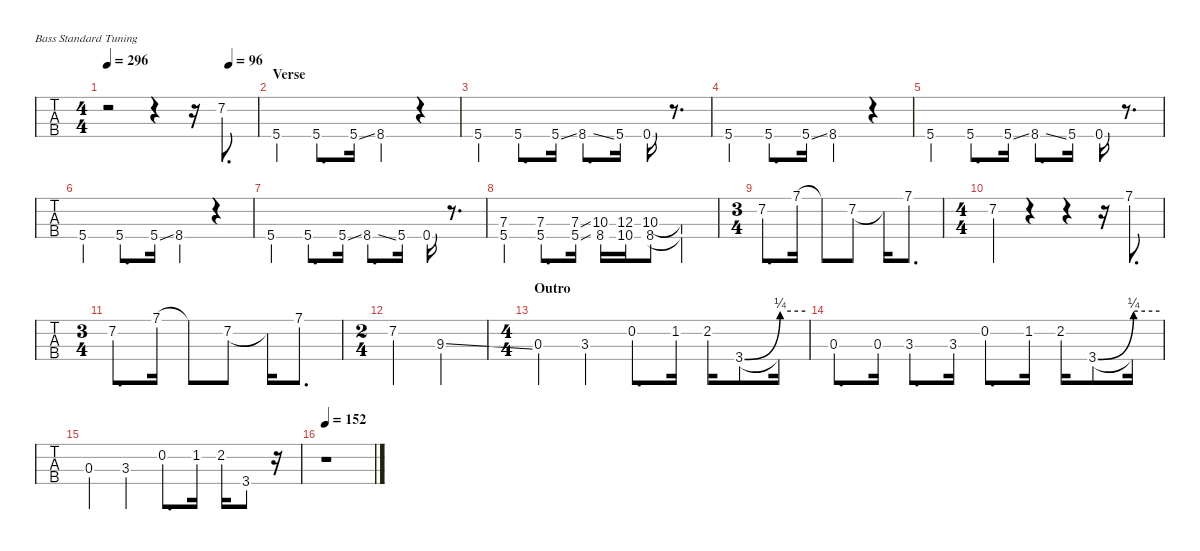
\hideDynamics
\bracketExtendMode nobrackets
\singleTrackTrackNamePolicy hidden
\multiTrackTrackNamePolicy hidden
\firstSystemTrackNameMode fullname
\firstSystemTrackNameOrientation horizontal
\otherSystemsTrackNameOrientation horizontal
\track ("Bass" "E-Bass") {instrument electricbassfinger}
\staff {tabs}
\tuning (G2 D2 A1 E1)
\ts (4 4)
\tempo 296
\tempo (96 0.8125)
\clef f4
\ks c
r.2{dy f} r.4 r.16 7.2.8{d} |
\section ("" "Verse")
5.4.4 5.4.8{d} 5.4{ss}.16 8.4.4 r.4 |
5.4.4 5.4.8{d} 5.4{ss}.16 8.4{ss}.8{d} 5.4.16 0.4.16 r.8{d} |
5.4.4 5.4.8{d} 5.4{ss}.16 8.4.4 r.4 |
5.4.4 5.4.8{d} 5.4{ss}.16 8.4{ss}.8{d} 5.4.16 0.4.16 r.8{d} |
5.4.4 5.4.8{d} 5.4{ss}.16 8.4.4 r.4 |
5.4.4 5.4.8{d} 5.4{ss}.16 8.4{ss}.8{d} 5.4.16 0.4.16 r.8{d} |
(7.3 5.4).4 (7.3 5.4).8{d} (7.3{ss} 5.4{ss}).16 (10.3 8.4).16 (12.3 10.4).16 (10.3 8.4).8 (10.3{t} 8.4{t}).4 |
\ts (3 4)
7.2.8{d} 7.1.16 7.1{t}.8 7.2.8 7.2{t}.16 7.1.8{d} |
\ts (4 4)
7.2.4 r.4 r.4 r.16 7.1.8{d} |
\ts (3 4)
7.2.8{d} 7.1.16 7.1{t}.8 7.2.8 7.2{t}.16 7.1.8{d} |
\ts (2 4)
7.2.4 9.3{ss acc #}.4 |
\ts (4 4)
\section ("" "Outro")
0.3.4 3.3.4 0.2.8{d} 1.2{acc #}.16 2.2.16 3.4{be (bend 0 0 59.4 1)}.8 3.4{be (hold 0 1 60 1) t}.16 |
0.3.8{d} 0.3.16 3.3.8{d} 3.3.16 0.2.8{d} 1.2{acc #}.16 2.2.16 3.4{be (bend 0 0 59.4 1)}.8 3.4{be (hold 0 1 60 1) t}.16 |
0.3.4 3.3.4 0.2.8{d} 1.2{acc #}.16 2.2.16 3.4.8{dy ff} r.16 |
\tempo 152
r.1
